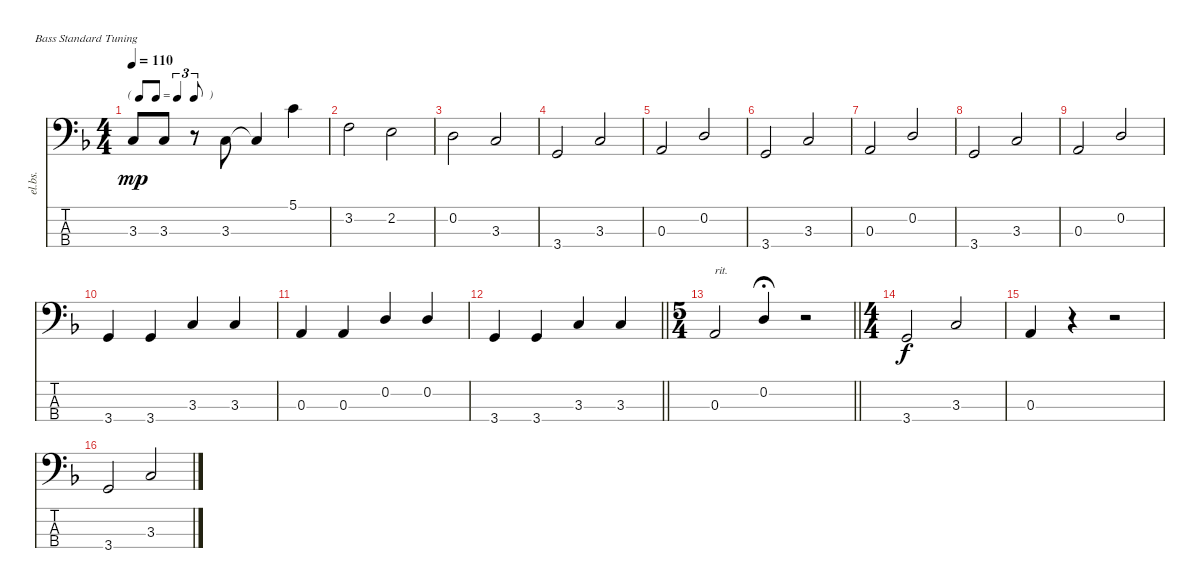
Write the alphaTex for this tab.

\defaultSystemsLayout 4
\bracketExtendMode nobrackets
\track ("Electric Bass" "el.bs.") {defaultSystemsLayout 6 instrument electricbassfinger}
\staff {score tabs}
\tuning (G2 D2 A1 E1)
\ts (4 4)
\tf triplet8th
\tempo 110
\clef f4
\ks f
3.3{acc forcenatural}.8{dy mp beam Up} 3.3{acc forcenatural}.8{beam Up} r.8{beam Down} 3.3{acc forcenatural}.8{beam Up} 3.3{t acc forcenatural}.4{beam Up} 5.1{acc forcenatural}.4{beam Down} |
3.2{acc forcenatural}.2{beam Down} 2.2{acc forcenatural}.2{beam Down} |
0.2{acc forcenatural}.2{beam Down} 3.3{acc forcenatural}.2{beam Up} |
3.4{acc forcenatural}.2{beam Up} 3.3{acc forcenatural}.2{beam Up} |
0.3{acc forcenatural}.2{beam Up} 0.2{acc forcenatural}.2{beam Up} |
3.4{acc forcenatural}.2{beam Up} 3.3{acc forcenatural}.2{beam Up} |
0.3{acc forcenatural}.2{beam Up} 0.2{acc forcenatural}.2{beam Up} |
3.4{acc forcenatural}.2{beam Up} 3.3{acc forcenatural}.2{beam Up} |
0.3{acc forcenatural}.2{beam Up} 0.2{acc forcenatural}.2{beam Up} |
3.4{acc forcenatural}.4{beam Up} 3.4{acc forcenatural}.4{beam Up} 3.3{acc forcenatural}.4{beam Up} 3.3{acc forcenatural}.4{beam Up} |
0.3{acc forcenatural}.4{beam Up} 0.3{acc forcenatural}.4{beam Up} 0.2{acc forcenatural}.4{beam Up} 0.2{acc forcenatural}.4{beam Up} |
\barLineRight lightlight
3.4{acc forcenatural}.4{beam Up} 3.4{acc forcenatural}.4{beam Up} 3.3{acc forcenatural}.4{beam Up} 3.3{acc forcenatural}.4{beam Up} |
\ts (5 4)
\beaming (8 6 4)
\barLineRight lightlight
0.3{acc forcenatural}.2{txt "rit." beam Up} 0.2{acc forcenatural}.4{fermata (medium 0.5) beam Up} r.2{beam Down} |
\ts (4 4)
\beaming (8 2 2 2 2)
3.4{acc forcenatural}.2{dy f beam Up} 3.3{acc forcenatural}.2{beam Up} |
0.3{acc forcenatural}.4{beam Up} r.4{beam Down} r.2{beam Down} |
3.4{acc forcenatural}.2{beam Up} 3.3{acc forcenatural}.2{beam Up}
